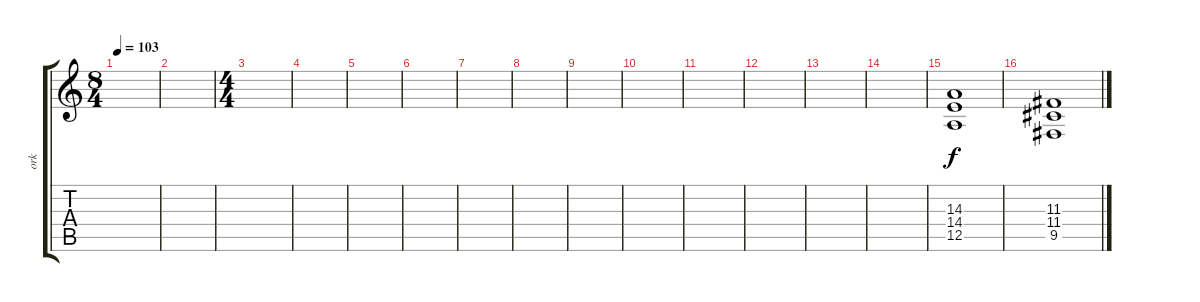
\track ("ork" "ork") {instrument stringensemble1}
\staff {score tabs}
\tuning (E4 B3 G3 D3 A2 E2) {hide}
\ts (8 4)
\tempo 103
\clef g2
\ks c
|
|
\ts (4 4)
|
|
|
|
|
|
|
|
|
|
|
|
(14.3 14.4 12.5).1 |
(11.3 11.4 9.5).1
